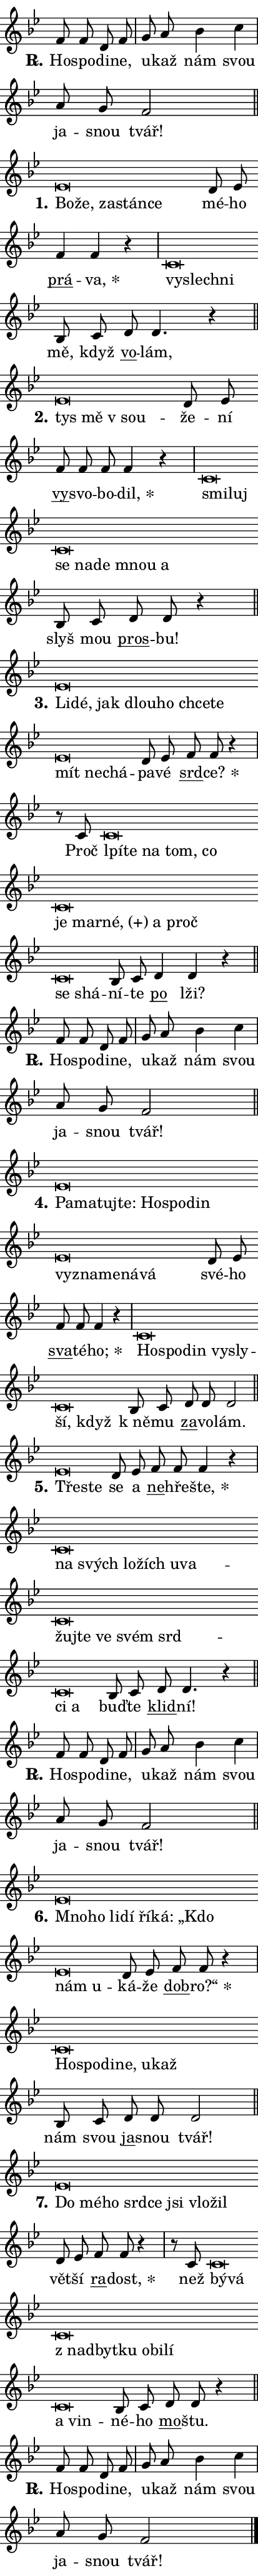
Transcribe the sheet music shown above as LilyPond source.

\version "2.24.0"
\header { tagline = "" }
\paper {
  indent = 0\cm
  top-margin = 0\cm
  right-margin = 0\cm
  bottom-margin = 0\cm
  left-margin = 0\cm
  paper-width = 7\cm
  page-breaking = #ly:one-page-breaking
  system-system-spacing.basic-distance = #11
  score-system-spacing.basic-distance = #11
  ragged-last = ##f
}


%% Author: Thomas Morley
%% https://lists.gnu.org/archive/html/lilypond-user/2020-05/msg00002.html
#(define (line-position grob)
"Returns position of @var[grob} in current system:
   @code{'start}, if at first time-step
   @code{'end}, if at last time-step
   @code{'middle} otherwise
"
  (let* ((col (ly:item-get-column grob))
         (ln (ly:grob-object col 'left-neighbor))
         (rn (ly:grob-object col 'right-neighbor))
         (col-to-check-left (if (ly:grob? ln) ln col))
         (col-to-check-right (if (ly:grob? rn) rn col))
         (break-dir-left
           (and
             (ly:grob-property col-to-check-left 'non-musical #f)
             (ly:item-break-dir col-to-check-left)))
         (break-dir-right
           (and
             (ly:grob-property col-to-check-right 'non-musical #f)
             (ly:item-break-dir col-to-check-right))))
        (cond ((eqv? 1 break-dir-left) 'start)
              ((eqv? -1 break-dir-right) 'end)
              (else 'middle))))

#(define (tranparent-at-line-position vctor)
  (lambda (grob)
  "Relying on @code{line-position} select the relevant enry from @var{vctor}.
Used to determine transparency,"
    (case (line-position grob)
      ((end) (not (vector-ref vctor 0)))
      ((middle) (not (vector-ref vctor 1)))
      ((start) (not (vector-ref vctor 2))))))

noteHeadBreakVisibility =
#(define-music-function (break-visibility)(vector?)
"Makes @code{NoteHead}s transparent relying on @var{break-visibility}"
#{
  \override NoteHead.transparent =
    #(tranparent-at-line-position break-visibility)
#})

#(define delete-ledgers-for-transparent-note-heads
  (lambda (grob)
    "Reads whether a @code{NoteHead} is transparent.
If so this @code{NoteHead} is removed from @code{'note-heads} from
@var{grob}, which is supposed to be @code{LedgerLineSpanner}.
As a result ledgers are not printed for this @code{NoteHead}"
    (let* ((nhds-array (ly:grob-object grob 'note-heads))
           (nhds-list
             (if (ly:grob-array? nhds-array)
                 (ly:grob-array->list nhds-array)
                 '()))
           ;; Relies on the transparent-property being done before
           ;; Staff.LedgerLineSpanner.after-line-breaking is executed.
           ;; This is fragile ...
           (to-keep
             (remove
               (lambda (nhd)
                 (ly:grob-property nhd 'transparent #f))
               nhds-list)))
      ;; TODO find a better method to iterate over grob-arrays, similiar
      ;; to filter/remove etc for lists
      ;; For now rebuilt from scratch
      (set! (ly:grob-object grob 'note-heads)  '())
      (for-each
        (lambda (nhd)
          (ly:pointer-group-interface::add-grob grob 'note-heads nhd))
        to-keep))))

hideNotes = {
  \noteHeadBreakVisibility #begin-of-line-visible
}
unHideNotes = {
  \noteHeadBreakVisibility #all-visible
}

% work-around for resetting accidentals
% https://lilypond.org/doc/v2.23/Documentation/notation/displaying-rhythms#unmetered-music
cadenzaMeasure = {
  \cadenzaOff
  \partial 1024 s1024
  \cadenzaOn
}

#(define-markup-command (accent layout props text) (markup?)
  "Underline accented syllable"
  (interpret-markup layout props
    #{\markup \override #'(offset . 4.3) \underline { #text }#}))

responsum = \markup \concat {
  "R" \hspace #-1.05 \path #0.1 #'((moveto 0 0.07) (lineto 0.9 0.8)) \hspace #0.05 "."
}

\layout {
    \context {
        \Staff
        \remove "Time_signature_engraver"
        \override LedgerLineSpanner.after-line-breaking = #delete-ledgers-for-transparent-note-heads
    }
    \context {
        \Voice {
            \override NoteHead.output-attributes = #'((class . "notehead"))
            \override Hairpin.height = #0.55
        }
    }
    \context {
        \Lyrics {
            \override StanzaNumber.output-attributes = #'((class . "stanzanumber"))
            \override LyricSpace.minimum-distance = #0.9
            \override LyricText.font-name = #"TeX Gyre Schola"
            \override LyricText.font-size = 1
            \override StanzaNumber.font-name = #"TeX Gyre Schola Bold"
            \override StanzaNumber.font-size = 1
        }
    }
}

% magnetic-lyrics.ily
%
%   written by
%     Jean Abou Samra <jean@abou-samra.fr>
%     Werner Lemberg <wl@gnu.org>
%
%   adapted by
%     Jiri Hon <jiri.hon@gmail.com>
%
% Version 2022-Apr-15

% https://www.mail-archive.com/lilypond-user@gnu.org/msg149350.html

#(define (Left_hyphen_pointer_engraver context)
   "Collect syllable-hyphen-syllable occurrences in lyrics and store
them in properties.  This engraver only looks to the left.  For
example, if the lyrics input is @code{foo -- bar}, it does the
following.

@itemize @bullet
@item
Set the @code{text} property of the @code{LyricHyphen} grob between
@q{foo} and @q{bar} to @code{foo}.

@item
Set the @code{left-hyphen} property of the @code{LyricText} grob with
text @q{foo} to the @code{LyricHyphen} grob between @q{foo} and
@q{bar}.
@end itemize

Use this auxiliary engraver in combination with the
@code{lyric-@/text::@/apply-@/magnetic-@/offset!} hook."
   (let ((hyphen #f)
         (text #f))
     (make-engraver
      (acknowledgers
       ((lyric-syllable-interface engraver grob source-engraver)
        (set! text grob)))
      (end-acknowledgers
       ((lyric-hyphen-interface engraver grob source-engraver)
        ;(when (not (grob::has-interface grob 'lyric-space-interface))
          (set! hyphen grob)));)
      ((stop-translation-timestep engraver)
       (when (and text hyphen)
         (ly:grob-set-object! text 'left-hyphen hyphen))
       (set! text #f)
       (set! hyphen #f)))))

#(define (lyric-text::apply-magnetic-offset! grob)
   "If the space between two syllables is less than the value in
property @code{LyricText@/.details@/.squash-threshold}, move the right
syllable to the left so that it gets concatenated with the left
syllable.

Use this function as a hook for
@code{LyricText@/.after-@/line-@/breaking} if the
@code{Left_@/hyphen_@/pointer_@/engraver} is active."
   (let ((hyphen (ly:grob-object grob 'left-hyphen #f)))
     (when hyphen
       (let ((left-text (ly:spanner-bound hyphen LEFT)))
         (when (grob::has-interface left-text 'lyric-syllable-interface)
           (let* ((common (ly:grob-common-refpoint grob left-text X))
                  (this-x-ext (ly:grob-extent grob common X))
                  (left-x-ext
                   (begin
                     ;; Trigger magnetism for left-text.
                     (ly:grob-property left-text 'after-line-breaking)
                     (ly:grob-extent left-text common X)))
                  ;; `delta` is the gap width between two syllables.
                  (delta (- (interval-start this-x-ext)
                            (interval-end left-x-ext)))
                  (details (ly:grob-property grob 'details))
                  (threshold (assoc-get 'squash-threshold details 0.2)))
             (when (< delta threshold)
               (let* (;; We have to manipulate the input text so that
                      ;; ligatures crossing syllable boundaries are not
                      ;; disabled.  For languages based on the Latin
                      ;; script this is essentially a beautification.
                      ;; However, for non-Western scripts it can be a
                      ;; necessity.
                      (lt (ly:grob-property left-text 'text))
                      (rt (ly:grob-property grob 'text))
                      (is-space (grob::has-interface hyphen 'lyric-space-interface))
                      (space (if is-space " " ""))
                      (space-markup (grob-interpret-markup grob " "))
                      (space-size (interval-length (ly:stencil-extent space-markup X)))
                      (extra-delta (if is-space space-size 0))
                      ;; Append new syllable.
                      (ltrt-space (if (and (string? lt) (string? rt))
                                (string-append lt space rt)
                                (make-concat-markup (list lt space rt))))
                      ;; Right-align `ltrt` to the right side.
                      (ltrt-space-markup (grob-interpret-markup
                               grob
                               (make-translate-markup
                                (cons (interval-length this-x-ext) 0)
                                (make-right-align-markup ltrt-space)))))
                 (begin
                   ;; Don't print `left-text`.
                   (ly:grob-set-property! left-text 'stencil #f)
                   ;; Set text and stencil (which holds all collected
                   ;; syllables so far) and shift it to the left.
                   (ly:grob-set-property! grob 'text ltrt-space)
                   (ly:grob-set-property! grob 'stencil ltrt-space-markup)
                   (ly:grob-translate-axis! grob (- (- delta extra-delta)) X))))))))))


#(define (lyric-hyphen::displace-bounds-first grob)
   ;; Make very sure this callback isn't triggered too early.
   (let ((left (ly:spanner-bound grob LEFT))
         (right (ly:spanner-bound grob RIGHT)))
     (ly:grob-property left 'after-line-breaking)
     (ly:grob-property right 'after-line-breaking)
     (ly:lyric-hyphen::print grob)))

squashThreshold = #0.4

\layout {
  \context {
    \Lyrics
    \consists #Left_hyphen_pointer_engraver
    \override LyricText.after-line-breaking =
      #lyric-text::apply-magnetic-offset!
    \override LyricHyphen.stencil = #lyric-hyphen::displace-bounds-first
    \override LyricText.details.squash-threshold = \squashThreshold
    \override LyricHyphen.minimum-distance = 0
    \override LyricHyphen.minimum-length = \squashThreshold
  }
}

squash = \override LyricText.details.squash-threshold = 9999
unSquash = \override LyricText.details.squash-threshold = \squashThreshold

left = \override LyricText.self-alignment-X = #LEFT
unLeft = \revert LyricText.self-alignment-X

starOffset = #(lambda (grob) 
                (let ((x_offset (ly:self-alignment-interface::aligned-on-x-parent grob)))
                  (if (= x_offset 0) 0 (+ x_offset 1.2))))

star = #(define-music-function (syllable)(string?)
"Append star separator at the end of a syllable"
#{
  \once \override LyricText.X-offset = #starOffset
  \lyricmode { \markup {
    #syllable
    \override #'((font-name . "TeX Gyre Schola Bold")) \hspace #0.2 \lower #0.65 \larger "*"
  } }
#})

starAccent = #(define-music-function (syllable)(string?)
"Append star separator at the end of a syllable and make accent"
#{
  \once \override LyricText.X-offset = #starOffset
  \lyricmode { \markup {
    \accent #syllable
    \override #'((font-name . "TeX Gyre Schola Bold")) \hspace #0.2 \lower #0.65 \larger "*"
  } }
#})

breath = #(define-music-function (syllable)(string?)
"Append breathing indicator at the end of a syllable"
#{
  \lyricmode { \markup { #syllable "+" } }
#})

optionalBreath = #(define-music-function (syllable)(string?)
"Append optional breathing indicator at the end of a syllable"
#{
  \lyricmode { \markup { #syllable "(+)" } }
#})


\score {
    <<
        \new Voice = "melody" { \cadenzaOn \key bes \major \relative { f'8 f d f \cadenzaMeasure \bar "|" g a bes4 c \cadenzaMeasure \bar "|" a8 g f2 \cadenzaMeasure \bar "||" \break } }
        \new Lyrics \lyricsto "melody" { \lyricmode { \set stanza = \responsum
Ho -- spo -- di -- ne, u -- kaž nám svou ja -- snou tvář! } }
    >>
    \layout {}
}

\score {
    <<
        \new Voice = "melody" { \cadenzaOn \key bes \major \relative { es'\breve*1/16 \hideNotes \breve*1/16 \bar "" \breve*1/16 \bar "" \breve*1/16 \breve*1/16 \bar "" \unHideNotes d8 es \bar "" f4 f r \cadenzaMeasure \bar "|" c\breve*1/16 \hideNotes \breve*1/16 \breve*1/16 \bar "" \unHideNotes bes8 c \bar "" d8 d4. r4 \cadenzaMeasure \bar "||" \break } }
        \new Lyrics \lyricsto "melody" { \lyricmode { \set stanza = "1."
\left Bo -- \squash že, za -- stán -- ce \unLeft \unSquash mé -- ho \markup \accent prá -- \star va, \left vy -- \squash slech -- ni \unLeft \unSquash mě, když \markup \accent vo -- lám, } }
    >>
    \layout {}
}

\score {
    <<
        \new Voice = "melody" { \cadenzaOn \key bes \major \relative { es'\breve*1/16 \hideNotes \breve*1/16 \breve*1/16 \bar "" \unHideNotes d8 es \bar "" f f f f4 r \cadenzaMeasure \bar "|" c\breve*1/16 \hideNotes \breve*1/16 \bar "" \breve*1/16 \bar "" \breve*1/16 \bar "" \breve*1/16 \bar "" \breve*1/16 \breve*1/16 \bar "" \unHideNotes bes8 c \bar "" d8 d r4 \cadenzaMeasure \bar "||" \break } }
        \new Lyrics \lyricsto "melody" { \lyricmode { \set stanza = "2."
\left tys \squash mě "v sou" -- \unLeft \unSquash že -- ní \markup \accent vy -- svo -- bo -- \star dil, \left smi -- \squash luj se na -- de mnou a \unLeft \unSquash slyš mou \markup \accent pros -- bu! } }
    >>
    \layout {}
}

\score {
    <<
        \new Voice = "melody" { \cadenzaOn \key bes \major \relative { es'\breve*1/16 \hideNotes \breve*1/16 \bar "" \breve*1/16 \bar "" \breve*1/16 \bar "" \breve*1/16 \bar "" \breve*1/16 \bar "" \breve*1/16 \bar "" \breve*1/16 \bar "" \breve*1/16 \breve*1/16 \bar "" \unHideNotes d8 es \bar "" f f r4 \cadenzaMeasure \bar "|" r8 c c\breve*1/16 \hideNotes \breve*1/16 \bar "" \breve*1/16 \bar "" \breve*1/16 \bar "" \breve*1/16 \bar "" \breve*1/16 \bar "" \breve*1/16 \bar "" \breve*1/16 \bar "" \breve*1/16 \bar "" \breve*1/16 \bar "" \breve*1/16 \breve*1/16 \bar "" \unHideNotes bes8 c \bar "" d4 d4 r \cadenzaMeasure \bar "||" \break } }
        \new Lyrics \lyricsto "melody" { \lyricmode { \set stanza = "3."
\left Li -- \squash dé, jak dlou -- ho chce -- te mít ne -- chá -- \unLeft \unSquash pa -- vé \markup \accent srd -- \star ce? Proč \left lpí -- \squash te na tom, co je mar -- \optionalBreath né, a proč se shá -- \unLeft \unSquash ní -- te \markup \accent po lži? } }
    >>
    \layout {}
}

\score {
    <<
        \new Voice = "melody" { \cadenzaOn \key bes \major \relative { f'8 f d f \cadenzaMeasure \bar "|" g a bes4 c \cadenzaMeasure \bar "|" a8 g f2 \cadenzaMeasure \bar "||" \break } }
        \new Lyrics \lyricsto "melody" { \lyricmode { \set stanza = \responsum
Ho -- spo -- di -- ne, u -- kaž nám svou ja -- snou tvář! } }
    >>
    \layout {}
}

\score {
    <<
        \new Voice = "melody" { \cadenzaOn \key bes \major \relative { es'\breve*1/16 \hideNotes \breve*1/16 \bar "" \breve*1/16 \bar "" \breve*1/16 \bar "" \breve*1/16 \bar "" \breve*1/16 \bar "" \breve*1/16 \bar "" \breve*1/16 \bar "" \breve*1/16 \bar "" \breve*1/16 \bar "" \breve*1/16 \breve*1/16 \bar "" \unHideNotes d8 es \bar "" f f f4 r \cadenzaMeasure \bar "|" c\breve*1/16 \hideNotes \breve*1/16 \bar "" \breve*1/16 \bar "" \breve*1/16 \bar "" \breve*1/16 \bar "" \breve*1/16 \breve*1/16 \bar "" \unHideNotes bes8 c \bar "" d d d2 \cadenzaMeasure \bar "||" \break } }
        \new Lyrics \lyricsto "melody" { \lyricmode { \set stanza = "4."
\left Pa -- \squash ma -- tuj -- te: Ho -- spo -- din vy -- zna -- me -- ná -- vá \unLeft \unSquash své -- ho \markup \accent sva -- té -- \star ho; \left Ho -- \squash spo -- din vy -- sly -- ší, když \unLeft \unSquash "k ně" -- mu \markup \accent za -- vo -- lám. } }
    >>
    \layout {}
}

\score {
    <<
        \new Voice = "melody" { \cadenzaOn \key bes \major \relative { es'\breve*1/16 \hideNotes \breve*1/16 \bar "" \unHideNotes d8 es \bar "" f f f4 r \cadenzaMeasure \bar "|" c\breve*1/16 \hideNotes \breve*1/16 \bar "" \breve*1/16 \bar "" \breve*1/16 \bar "" \breve*1/16 \bar "" \breve*1/16 \bar "" \breve*1/16 \bar "" \breve*1/16 \bar "" \breve*1/16 \bar "" \breve*1/16 \bar "" \breve*1/16 \bar "" \breve*1/16 \breve*1/16 \bar "" \unHideNotes bes8 c \bar "" d d4. r4 \cadenzaMeasure \bar "||" \break } }
        \new Lyrics \lyricsto "melody" { \lyricmode { \set stanza = "5."
\left Tře -- \squash ste \unLeft \unSquash se a \markup \accent ne -- hře -- \star šte, \left na \squash svých lo -- žích u -- va -- žuj -- te ve svém srd -- ci a \unLeft \unSquash buď -- te \markup \accent klid -- ní! } }
    >>
    \layout {}
}

\score {
    <<
        \new Voice = "melody" { \cadenzaOn \key bes \major \relative { f'8 f d f \cadenzaMeasure \bar "|" g a bes4 c \cadenzaMeasure \bar "|" a8 g f2 \cadenzaMeasure \bar "||" \break } }
        \new Lyrics \lyricsto "melody" { \lyricmode { \set stanza = \responsum
Ho -- spo -- di -- ne, u -- kaž nám svou ja -- snou tvář! } }
    >>
    \layout {}
}

\score {
    <<
        \new Voice = "melody" { \cadenzaOn \key bes \major \relative { es'\breve*1/16 \hideNotes \breve*1/16 \bar "" \breve*1/16 \bar "" \breve*1/16 \bar "" \breve*1/16 \bar "" \breve*1/16 \bar "" \breve*1/16 \bar "" \breve*1/16 \breve*1/16 \bar "" \unHideNotes d8 es \bar "" f f r4 \cadenzaMeasure \bar "|" c\breve*1/16 \hideNotes \breve*1/16 \bar "" \breve*1/16 \bar "" \breve*1/16 \bar "" \breve*1/16 \breve*1/16 \bar "" \unHideNotes bes8 c \bar "" d d d2 \cadenzaMeasure \bar "||" \break } }
        \new Lyrics \lyricsto "melody" { \lyricmode { \set stanza = "6."
\left Mno -- \squash ho li -- dí ří -- ká: „Kdo nám u -- \unLeft \unSquash ká -- že \markup \accent dob -- \star ro?“ \left Ho -- \squash spo -- di -- ne, u -- kaž \unLeft \unSquash nám svou \markup \accent ja -- snou tvář! } }
    >>
    \layout {}
}

\score {
    <<
        \new Voice = "melody" { \cadenzaOn \key bes \major \relative { es'\breve*1/16 \hideNotes \breve*1/16 \bar "" \breve*1/16 \bar "" \breve*1/16 \bar "" \breve*1/16 \bar "" \breve*1/16 \bar "" \breve*1/16 \breve*1/16 \bar "" \unHideNotes d8 es \bar "" f f r4 \cadenzaMeasure \bar "|" r8 c8 c\breve*1/16 \hideNotes \breve*1/16 \bar "" \breve*1/16 \bar "" \breve*1/16 \bar "" \breve*1/16 \bar "" \breve*1/16 \bar "" \breve*1/16 \bar "" \breve*1/16 \bar "" \breve*1/16 \breve*1/16 \bar "" \unHideNotes bes8 c \bar "" d8 d r4 \cadenzaMeasure \bar "||" \break } }
        \new Lyrics \lyricsto "melody" { \lyricmode { \set stanza = "7."
\left Do \squash mé -- ho srd -- ce jsi vlo -- žil \unLeft \unSquash vět -- ší \markup \accent ra -- \star dost, než \left bý -- \squash vá "z nad" -- byt -- ku o -- bi -- lí a vin -- \unLeft \unSquash né -- ho \markup \accent mo -- štu. } }
    >>
    \layout {}
}

\score {
    <<
        \new Voice = "melody" { \cadenzaOn \key bes \major \relative { f'8 f d f \cadenzaMeasure \bar "|" g a bes4 c \cadenzaMeasure \bar "|" a8 g f2 \cadenzaMeasure \bar "||" \break } \bar "|." }
        \new Lyrics \lyricsto "melody" { \lyricmode { \set stanza = \responsum
Ho -- spo -- di -- ne, u -- kaž nám svou ja -- snou tvář! } }
    >>
    \layout {}
}
